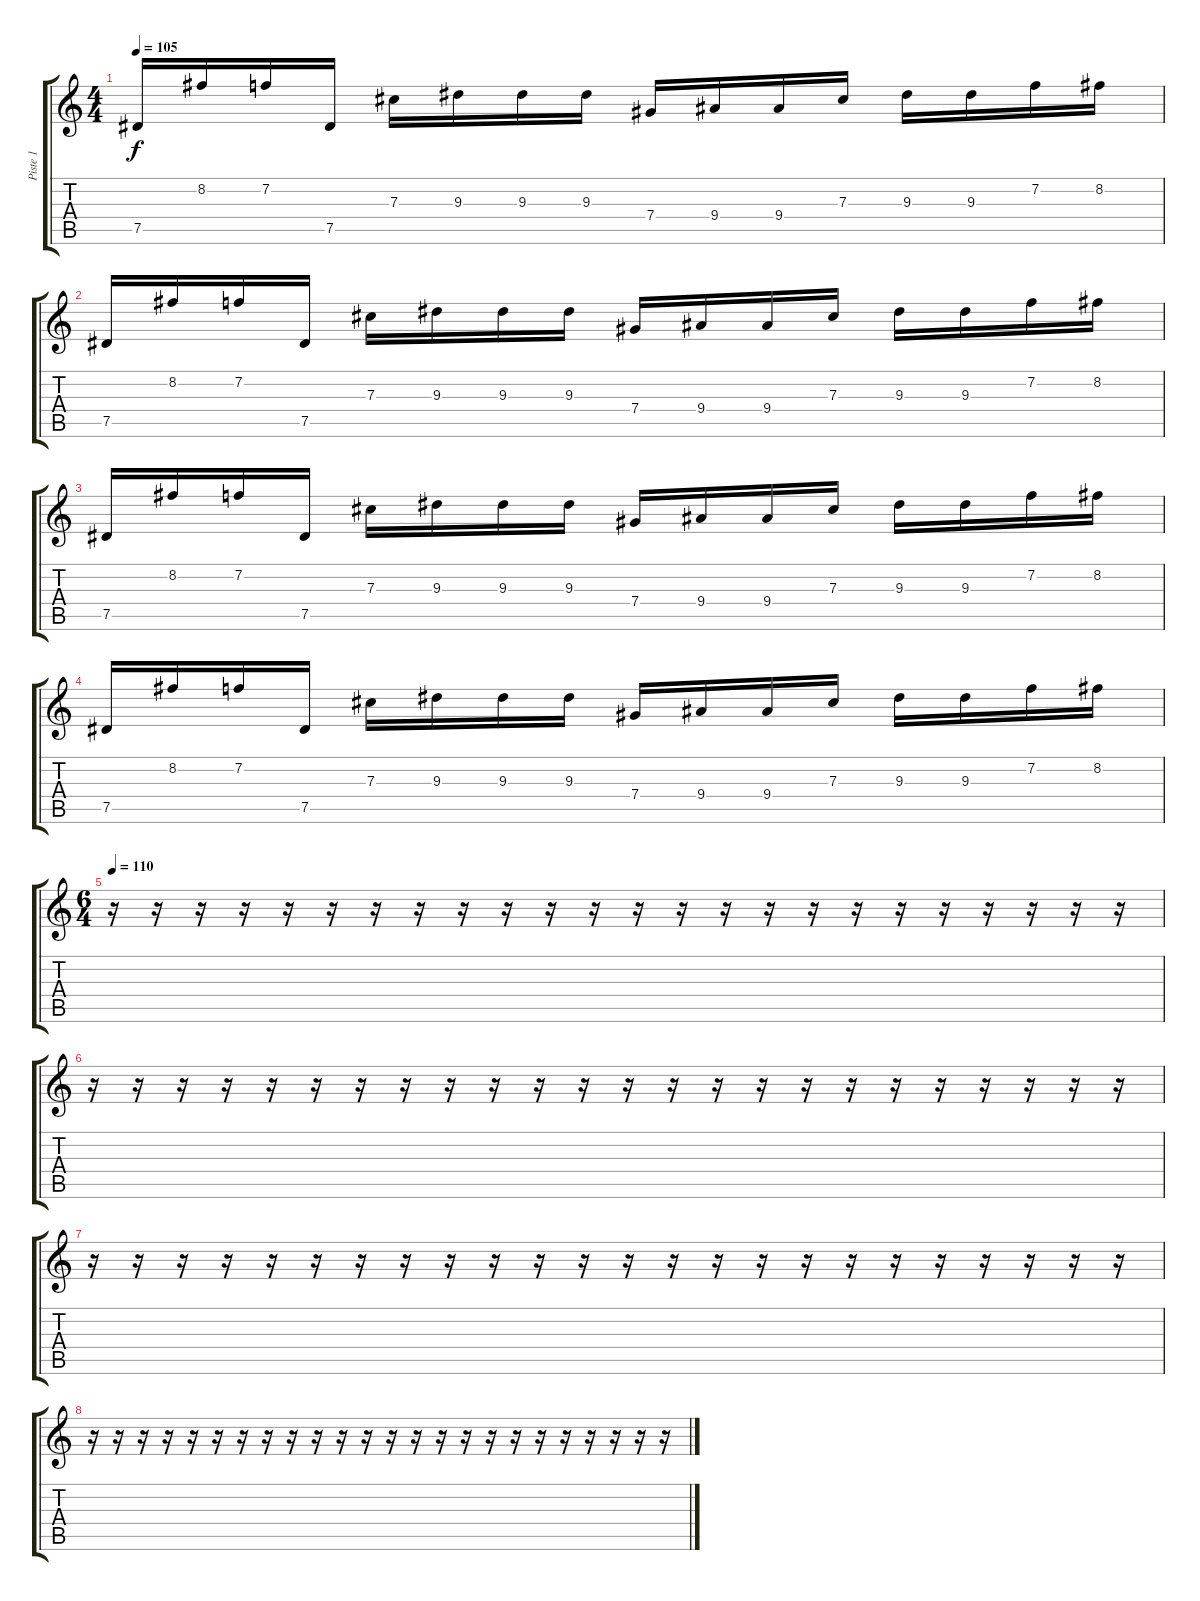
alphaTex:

\track ("Piste 1" "Piste 1") {instrument overdrivenguitar}
\staff {score tabs}
\tuning (Eb4 Bb3 Gb3 Db3 Ab2 Db2) {hide}
\ts (4 4)
\tempo 105
\clef g2
\ks c
7.5.16{dy f} 8.2.16 7.2.16 7.5.16 7.3.16 9.3.16 9.3.16 9.3.16 7.4.16 9.4.16 9.4.16 7.3.16 9.3.16 9.3.16 7.2.16 8.2.16 |
7.5.16 8.2.16 7.2.16 7.5.16 7.3.16 9.3.16 9.3.16 9.3.16 7.4.16 9.4.16 9.4.16 7.3.16 9.3.16 9.3.16 7.2.16 8.2.16 |
7.5.16 8.2.16 7.2.16 7.5.16 7.3.16 9.3.16 9.3.16 9.3.16 7.4.16 9.4.16 9.4.16 7.3.16 9.3.16 9.3.16 7.2.16 8.2.16 |
7.5.16 8.2.16 7.2.16 7.5.16 7.3.16 9.3.16 9.3.16 9.3.16 7.4.16 9.4.16 9.4.16 7.3.16 9.3.16 9.3.16 7.2.16 8.2.16 |
\ts (6 4)
\tempo 110
r.16 r.16 r.16 r.16 r.16 r.16 r.16 r.16 r.16 r.16 r.16 r.16 r.16 r.16 r.16 r.16 r.16 r.16 r.16 r.16 r.16 r.16 r.16 r.16 |
r.16 r.16 r.16 r.16 r.16 r.16 r.16 r.16 r.16 r.16 r.16 r.16 r.16 r.16 r.16 r.16 r.16 r.16 r.16 r.16 r.16 r.16 r.16 r.16 |
r.16 r.16 r.16 r.16 r.16 r.16 r.16 r.16 r.16 r.16 r.16 r.16 r.16 r.16 r.16 r.16 r.16 r.16 r.16 r.16 r.16 r.16 r.16 r.16 |
r.16 r.16 r.16 r.16 r.16 r.16 r.16 r.16 r.16 r.16 r.16 r.16 r.16 r.16 r.16 r.16 r.16 r.16 r.16 r.16 r.16 r.16 r.16 r.16
